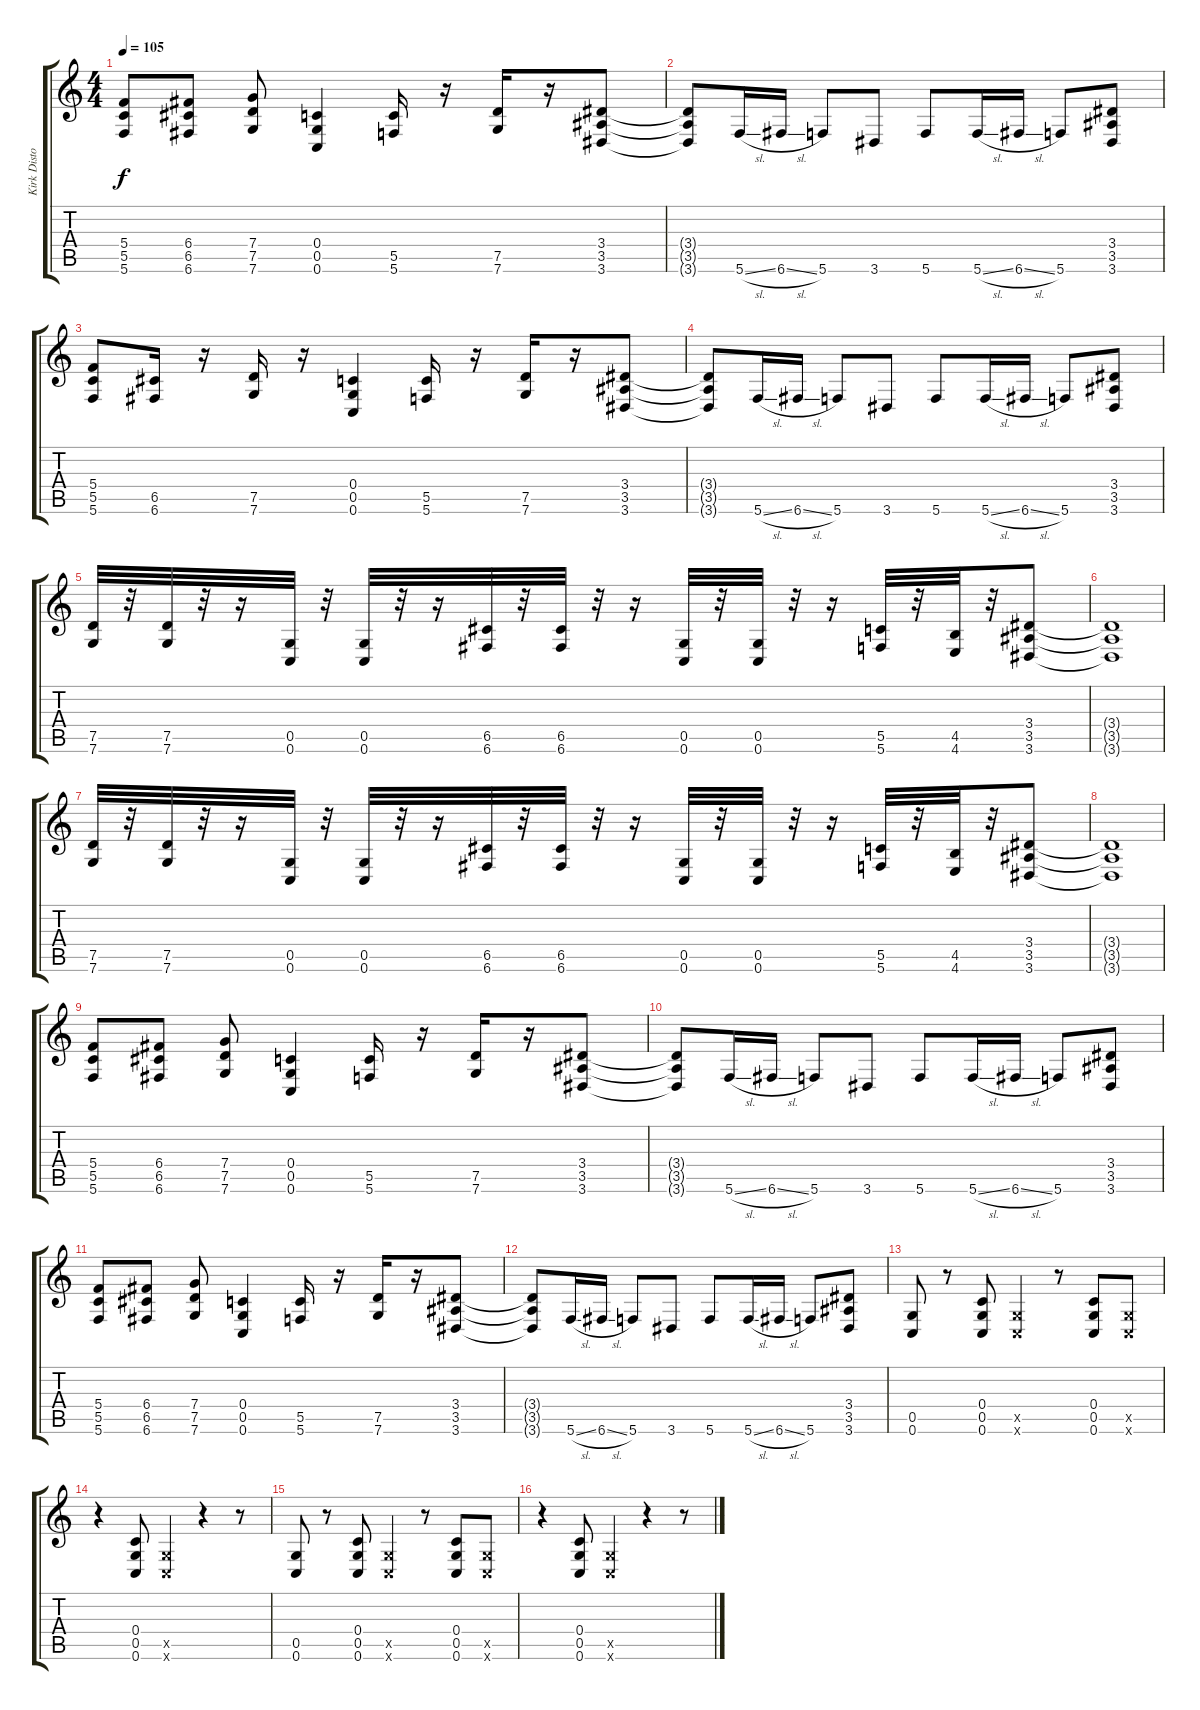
\track ("Kirk Distortion" "Kirk Disto") {instrument distortionguitar}
\staff {score tabs}
\tuning (D4 A3 F3 C3 G2 C2) {hide}
\ts (4 4)
\tempo 105
\clef g2
\ks c
(5.4 5.5 5.6).8{dy f} (6.4 6.5 6.6).8 (7.4 7.5 7.6).8 (0.4 0.5 0.6).4 (5.5 5.6).16 r.16 (7.5 7.6).16 r.16 (3.4 3.5 3.6).8 |
(3.4{t} 3.5{t} 3.6{t}).8 5.6{sl}.16 6.6{sl}.16 5.6.8 3.6.8 5.6.8 5.6{sl}.16 6.6{sl}.16 5.6.8 (3.4 3.5 3.6).8 |
(5.4 5.5 5.6).8 (6.5 6.6).16 r.16 (7.5 7.6).16 r.16 (0.4 0.5 0.6).4 (5.5 5.6).16 r.16 (7.5 7.6).16 r.16 (3.4 3.5 3.6).8 |
(3.4{t} 3.5{t} 3.6{t}).8 5.6{sl}.16 6.6{sl}.16 5.6.8 3.6.8 5.6.8 5.6{sl}.16 6.6{sl}.16 5.6.8 (3.4 3.5 3.6).8 |
(7.5 7.6).32 r.32 (7.5 7.6).32 r.32 r.16 (0.5 0.6).32 r.32 (0.5 0.6).32 r.32 r.16 (6.5 6.6).32 r.32 (6.5 6.6).32 r.32 r.16 (0.5 0.6).32 r.32 (0.5 0.6).32 r.32 r.16 (5.5 5.6).32 r.32 (4.5 4.6).32 r.32 (3.4 3.5 3.6).8 |
(3.4{t} 3.5{t} 3.6{t}).1 |
(7.5 7.6).32 r.32 (7.5 7.6).32 r.32 r.16 (0.5 0.6).32 r.32 (0.5 0.6).32 r.32 r.16 (6.5 6.6).32 r.32 (6.5 6.6).32 r.32 r.16 (0.5 0.6).32 r.32 (0.5 0.6).32 r.32 r.16 (5.5 5.6).32 r.32 (4.5 4.6).32 r.32 (3.4 3.5 3.6).8 |
(3.4{t} 3.5{t} 3.6{t}).1 |
(5.4 5.5 5.6).8 (6.4 6.5 6.6).8 (7.4 7.5 7.6).8 (0.4 0.5 0.6).4 (5.5 5.6).16 r.16 (7.5 7.6).16 r.16 (3.4 3.5 3.6).8 |
(3.4{t} 3.5{t} 3.6{t}).8 5.6{sl}.16 6.6{sl}.16 5.6.8 3.6.8 5.6.8 5.6{sl}.16 6.6{sl}.16 5.6.8 (3.4 3.5 3.6).8 |
(5.4 5.5 5.6).8 (6.4 6.5 6.6).8 (7.4 7.5 7.6).8 (0.4 0.5 0.6).4 (5.5 5.6).16 r.16 (7.5 7.6).16 r.16 (3.4 3.5 3.6).8 |
(3.4{t} 3.5{t} 3.6{t}).8 5.6{sl}.16 6.6{sl}.16 5.6.8 3.6.8 5.6.8 5.6{sl}.16 6.6{sl}.16 5.6.8 (3.4 3.5 3.6).8 |
(0.5 0.6).8 r.8 (0.4 0.5 0.6).8 (0.5{x} 0.6{x}).4 r.8 (0.4 0.5 0.6).8 (0.5{x} 0.6{x}).8 |
r.4 (0.4 0.5 0.6).8 (0.5{x} 0.6{x}).4 r.4 r.8 |
(0.5 0.6).8 r.8 (0.4 0.5 0.6).8 (0.5{x} 0.6{x}).4 r.8 (0.4 0.5 0.6).8 (0.5{x} 0.6{x}).8 |
r.4 (0.4 0.5 0.6).8 (0.5{x} 0.6{x}).4 r.4 r.8
